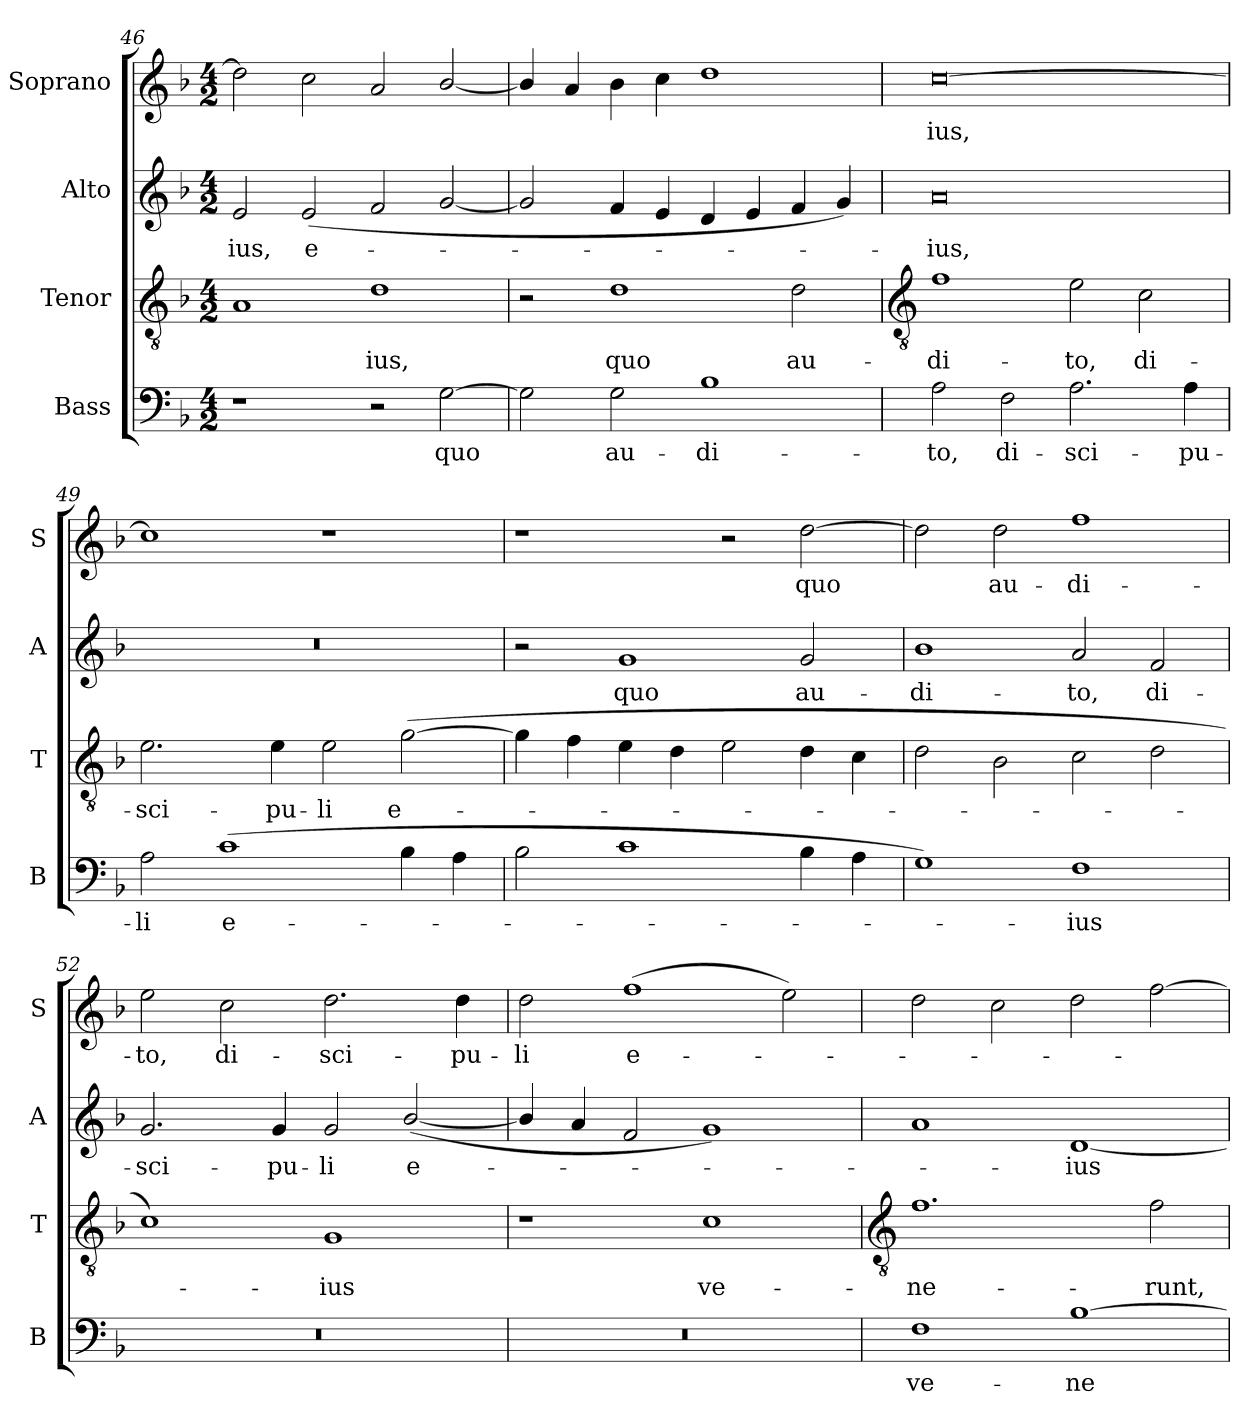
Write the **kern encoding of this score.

**kern	**text	**kern	**text	**kern	**text	**kern	**text
*part4	*part4	*part3	*part3	*part2	*part2	*part1	*part1
*staff4	*staff4	*staff3	*staff3	*staff2	*staff2	*staff1	*staff1
*I"Bass	*	*I"Tenor	*	*I"Alto	*	*I"Soprano	*
*I'B	*	*I'T	*	*I'A	*	*I'S	*
*clefF4	*	*clefGv2	*	*clefG2	*	*clefG2	*
*k[b-]	*	*k[b-]	*	*k[b-]	*	*k[b-]	*
*F:	*	*F:	*	*F:	*	*F:	*
*M4/2	*	*M4/2	*	*M4/2	*	*M4/2	*
=46	=46	=46	=46	=46	=46	=46	=46
!	!	!	!	!	!LO:LY:b	!	!
1r	.	1A	.	2e	ius,	2dd]	.
!	!	!	!	!	!LO:LY:b	!	!
.	.	.	.	(<2e	e-	2cc	.
!	!	!	!LO:LY:b	!	!	!	!
2r	.	1d	ius,	2f	.	2a	.
!	!LO:LY:b	!	!	!	!	!	!
[2G	quo	.	.	[2g	.	[2b-/	.
=47	=47	=47	=47	=47	=47	=47	=47
2G]	.	2r	.	2g]	.	4b-/]	.
.	.	.	.	.	.	4a	.
!	!LO:LY:b	!	!LO:LY:b	!	!	!	!
2G	au-	1d	quo	4f	.	4b-	.
.	.	.	.	4e	.	4cc	.
!	!LO:LY:b	!	!	!	!	!	!
1B-	-di-	.	.	4d	.	1dd	.
.	.	.	.	4e	.	.	.
!	!	!	!LO:LY:b	!	!	!	!
.	.	2d	au-	4f	.	.	.
.	.	.	.	4g)	.	.	.
!!LO:LB:g=z
=48	=48	=48	=48	=48	=48	=48	=48
*	*	*clefGv2	*	*	*	*	*
!	!LO:LY:b	!	!LO:LY:b	!	!LO:LY:b	!	!LO:LY:b
2A	-to,	1f	-di-	0a	ius,	[0cc	ius,
!	!LO:LY:b	!	!	!	!	!	!
2F	di-	.	.	.	.	.	.
!	!LO:LY:b	!	!LO:LY:b	!	!	!	!
2.A	-sci-	2e	-to,	.	.	.	.
!	!	!	!LO:LY:b	!	!	!	!
.	.	2c	di-	.	.	.	.
!	!LO:LY:b	!	!	!	!	!	!
4A	-pu-	.	.	.	.	.	.
=49	=49	=49	=49	=49	=49	=49	=49
!	!LO:LY:b	!	!LO:LY:b	!	!	!	!
2A	-li	2.e	-sci-	0r	.	1cc]	.
!	!LO:LY:b	!	!	!	!	!	!
(>1c	e-	.	.	.	.	.	.
!	!	!	!LO:LY:b	!	!	!	!
.	.	4e	-pu-	.	.	.	.
!	!	!	!LO:LY:b	!	!	!	!
.	.	2e	-li	.	.	1r	.
!	!	!	!LO:LY:b	!	!	!	!
4B-	.	(>[2g	e-	.	.	.	.
4A	.	.	.	.	.	.	.
=50	=50	=50	=50	=50	=50	=50	=50
2B-	.	4g]	.	2r	.	1r	.
.	.	4f	.	.	.	.	.
!	!	!	!	!	!LO:LY:b	!	!
1c	.	4e	.	1g	quo	.	.
.	.	4d	.	.	.	.	.
.	.	2e	.	.	.	2r	.
!	!	!	!	!	!LO:LY:b	!	!LO:LY:b
4B-	.	4d	.	2g	au-	[2dd	quo
4A	.	4c	.	.	.	.	.
=51	=51	=51	=51	=51	=51	=51	=51
!	!	!	!	!	!LO:LY:b	!	!
1G)	.	2d	.	1b-	-di-	2dd]	.
!	!	!	!	!	!	!	!LO:LY:b
.	.	2B-	.	.	.	2dd	au-
!	!LO:LY:b	!	!	!	!LO:LY:b	!	!LO:LY:b
1F	ius	2c	.	2a	-to,	1ff	-di-
!	!	!	!	!	!LO:LY:b	!	!
.	.	2d	.	2f	di-	.	.
=52	=52	=52	=52	=52	=52	=52	=52
!	!	!	!	!	!LO:LY:b	!	!LO:LY:b
0r	.	1c)	.	2.g	-sci-	2ee	-to,
!	!	!	!	!	!	!	!LO:LY:b
.	.	.	.	.	.	2cc	di-
!	!	!	!	!	!LO:LY:b	!	!
.	.	.	.	4g	-pu-	.	.
!	!	!	!LO:LY:b	!	!LO:LY:b	!	!LO:LY:b
.	.	1G	ius	2g	-li	2.dd	-sci-
!	!	!	!	!	!LO:LY:b	!	!
.	.	.	.	(<[2b-/	e-	.	.
!	!	!	!	!	!	!	!LO:LY:b
.	.	.	.	.	.	4dd	-pu-
=53	=53	=53	=53	=53	=53	=53	=53
!	!	!	!	!	!	!	!LO:LY:b
0r	.	1r	.	4b-/]	.	2dd	-li
.	.	.	.	4a	.	.	.
!	!	!	!	!	!	!	!LO:LY:b
.	.	.	.	2f	.	(>1ff	e-
!	!	!	!LO:LY:b	!	!	!	!
.	.	1c	ve-	1g)	.	.	.
.	.	.	.	.	.	2ee)	.
!!LO:LB:g=z
=54	=54	=54	=54	=54	=54	=54	=54
*	*	*clefGv2	*	*	*	*	*
!	!LO:LY:b	!	!LO:LY:b	!	!	!	!
1F	ve-	1.f	-ne-	1a	.	2dd	.
.	.	.	.	.	.	2cc	.
!	!LO:LY:b	!	!	!	!LO:LY:b	!	!
[1B-	-ne-	.	.	[1d	ius	2dd	.
!	!	!	!LO:LY:b	!	!	!	!
.	.	2f	-runt,	.	.	[2ff	.
=	=	=	=	=	=	=	=
*-	*-	*-	*-	*-	*-	*-	*-
